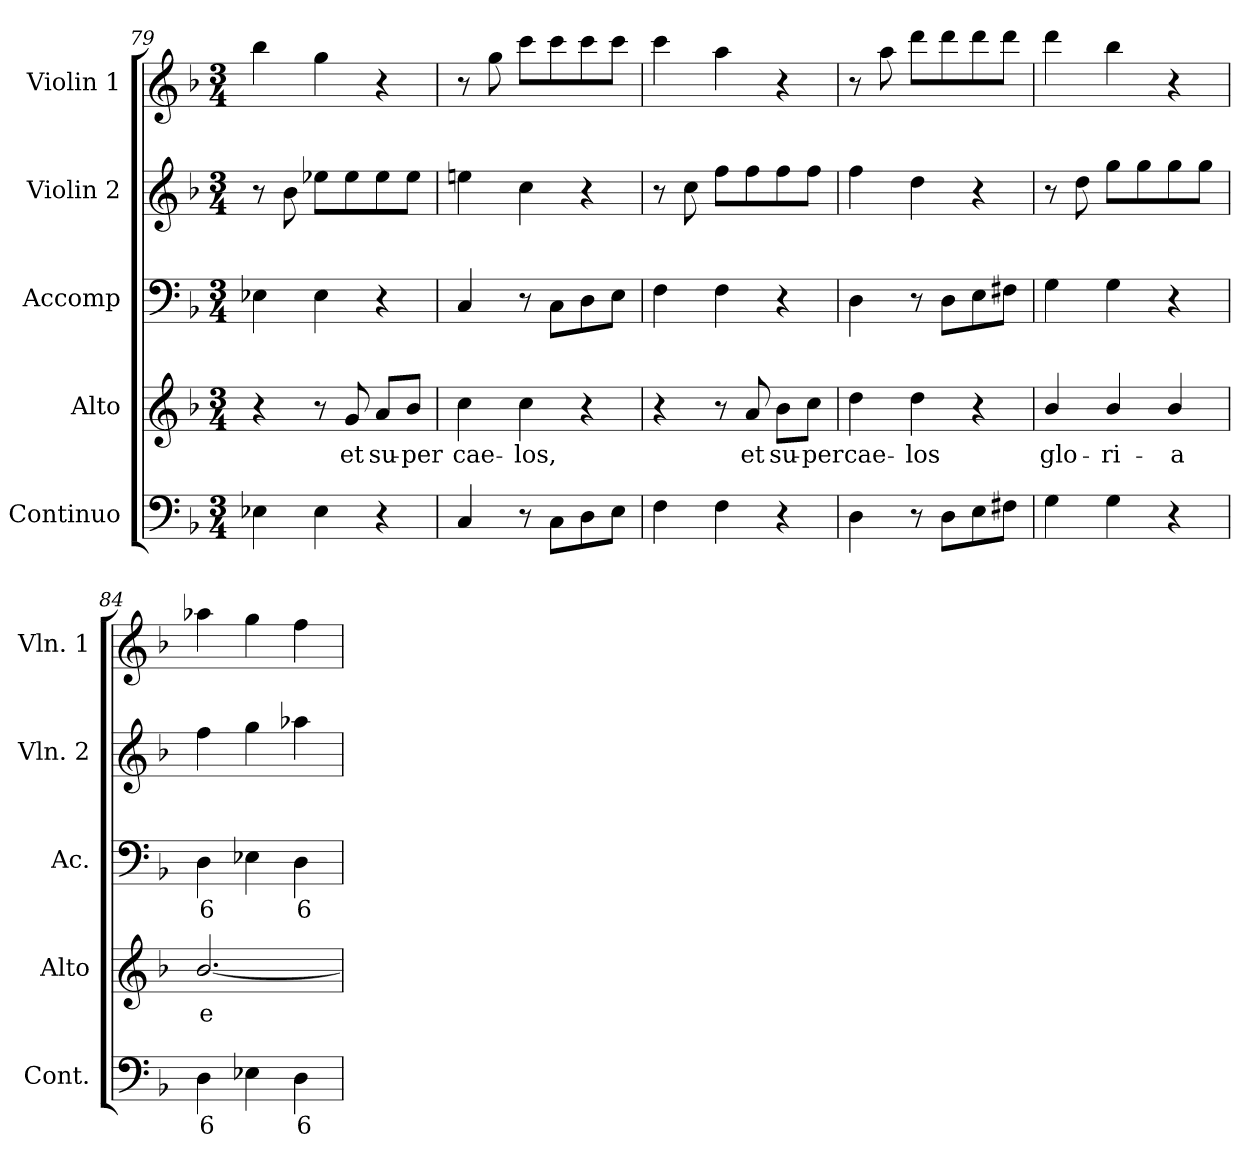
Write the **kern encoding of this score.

**kern	**text	**kern	**text	**kern	**text	**kern	**kern
*part5	*part5	*part4	*part4	*part3	*part3	*part2	*part1
*staff5	*staff5	*staff4	*staff4	*staff3	*staff3	*staff2	*staff1
*I"Continuo	*	*I"Alto	*	*I"Accomp	*	*I"Violin 2	*I"Violin 1
*I'Cont.	*	*I'Alto	*	*I'Ac.	*	*I'Vln. 2	*I'Vln. 1
*clefF4	*	*clefG2	*	*clefF4	*	*clefG2	*clefG2
*k[b-]	*	*k[b-]	*	*k[b-]	*	*k[b-]	*k[b-]
*F:	*	*F:	*	*F:	*	*F:	*F:
*M3/4	*	*M3/4	*	*M3/4	*	*M3/4	*M3/4
=79	=79	=79	=79	=79	=79	=79	=79
4E-Xi\	.	4r	.	4E-Xi\	.	8r	4bb-i\
.	.	.	.	.	.	8b-i\	.
4E-i\	.	8r	.	4E-i\	.	8ee-Xi\L	4ggi\
!	!	!	!LO:LY:b:color=#000000	!	!	!	!
.	.	8gi/	et	.	.	8ee-i\	.
!	!	!	!LO:LY:b:color=#000000	!	!	!	!
4r	.	8ai/L	su-	4r	.	8ee-i\	4r
!	!	!	!LO:LY:b:color=#000000	!	!	!	!
.	.	8b-i/J	-per	.	.	8ee-i\J	.
=80	=80	=80	=80	=80	=80	=80	=80
!	!	!	!LO:LY:b:color=#000000	!	!	!	!
4Ci/	.	4cci\	cae-	4Ci/	.	4eeni\	8r
.	.	.	.	.	.	.	8ggi\
!	!	!	!LO:LY:b:color=#000000	!	!	!	!
8r	.	4cci\	-los,	8r	.	4cci\	8ccci\L
8Ci\L	.	.	.	8Ci\L	.	.	8ccci\
8Di\	.	4r	.	8Di\	.	4r	8ccci\
8Ei\J	.	.	.	8Ei\J	.	.	8ccci\J
=81	=81	=81	=81	=81	=81	=81	=81
4Fi\	.	4r	.	4Fi\	.	8r	4ccci\
.	.	.	.	.	.	8cci\	.
4Fi\	.	8r	.	4Fi\	.	8ffi\L	4aai\
!	!	!	!LO:LY:b:color=#000000	!	!	!	!
.	.	8ai/	et	.	.	8ffi\	.
!	!	!	!LO:LY:b:color=#000000	!	!	!	!
4r	.	8b-i\L	su-	4r	.	8ffi\	4r
!	!	!	!LO:LY:b:color=#000000	!	!	!	!
.	.	8cci\J	-per	.	.	8ffi\J	.
=82	=82	=82	=82	=82	=82	=82	=82
!	!	!	!LO:LY:b:color=#000000	!	!	!	!
4Di\	.	4ddi\	cae-	4Di\	.	4ffi\	8r
.	.	.	.	.	.	.	8aai\
!	!	!	!LO:LY:b:color=#000000	!	!	!	!
8r	.	4ddi\	-los	8r	.	4ddi\	8dddi\L
8Di\L	.	.	.	8Di\L	.	.	8dddi\
8Ei\	.	4r	.	8Ei\	.	4r	8dddi\
8F#Xi\J	.	.	.	8F#Xi\J	.	.	8dddi\J
=83	=83	=83	=83	=83	=83	=83	=83
!	!	!	!LO:LY:b:color=#000000	!	!	!	!
4Gi\	.	4b-i/	glo-	4Gi\	.	8r	4dddi\
.	.	.	.	.	.	8ddi\	.
!	!	!	!LO:LY:b:color=#000000	!	!	!	!
4Gi\	.	4b-i/	-ri-	4Gi\	.	8ggi\L	4bb-i\
.	.	.	.	.	.	8ggi\	.
!	!	!	!LO:LY:b:color=#000000	!	!	!	!
4r	.	4b-i/	-a	4r	.	8ggi\	4r
.	.	.	.	.	.	8ggi\J	.
!!LO:LB:g=z
=84	=84	=84	=84	=84	=84	=84	=84
!	!LO:LY:b:color=#000000	!	!	!	!	!	!
!	!	!	!LO:LY:b:color=#000000	!	!	!	!
!	!	!	!	!	!LO:LY:b:color=#000000	!	!
4Di\	6	[2.b-i/	e-	4Di\	6	4ffi\	4aa-Xi\
4E-Xi\	.	.	.	4E-Xi\	.	4ggi\	4ggi\
!	!LO:LY:b:color=#000000	!	!	!	!	!	!
!	!	!	!	!	!LO:LY:b:color=#000000	!	!
4Di\	6	.	.	4Di\	6	4aa-Xi\	4ffi\
=	=	=	=	=	=	=	=
*-	*-	*-	*-	*-	*-	*-	*-
